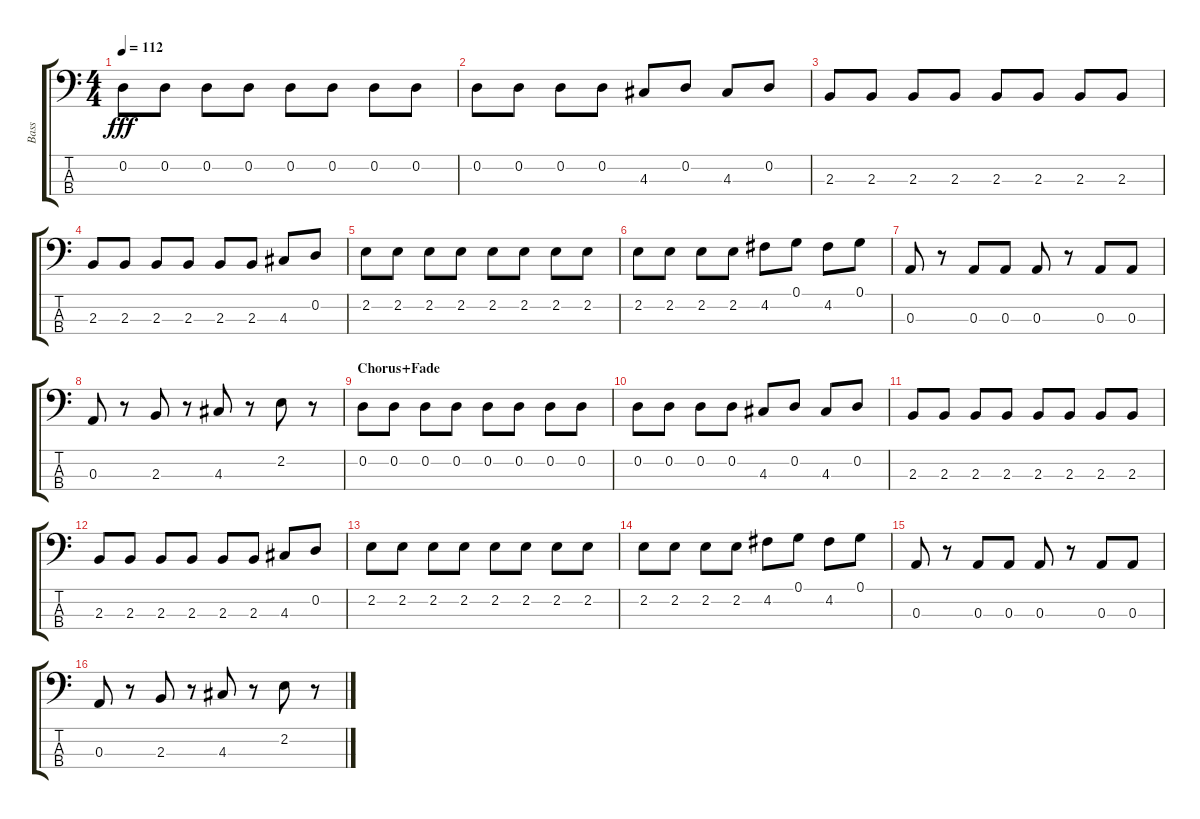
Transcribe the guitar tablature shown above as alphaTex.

\track ("Bass" "Bass") {instrument electricbassfinger}
\staff {score tabs}
\tuning (G2 D2 A1 E1) {hide}
\ts (4 4)
\tempo 112
\clef f4
\ks c
0.2.8{dy fff} 0.2.8 0.2.8 0.2.8 0.2.8 0.2.8 0.2.8 0.2.8 |
0.2.8 0.2.8 0.2.8 0.2.8 4.3.8 0.2.8 4.3.8 0.2.8 |
2.3.8 2.3.8 2.3.8 2.3.8 2.3.8 2.3.8 2.3.8 2.3.8 |
2.3.8 2.3.8 2.3.8 2.3.8 2.3.8 2.3.8 4.3.8 0.2.8 |
2.2.8 2.2.8 2.2.8 2.2.8 2.2.8 2.2.8 2.2.8 2.2.8 |
2.2.8 2.2.8 2.2.8 2.2.8 4.2.8 0.1.8 4.2.8 0.1.8 |
0.3.8 r.8 0.3.8 0.3.8 0.3.8 r.8 0.3.8 0.3.8 |
0.3.8 r.8 2.3.8 r.8 4.3.8 r.8 2.2.8 r.8 |
\section ("" "Chorus+Fade")
0.2.8 0.2.8 0.2.8 0.2.8 0.2.8 0.2.8 0.2.8 0.2.8 |
0.2.8 0.2.8 0.2.8 0.2.8 4.3.8 0.2.8 4.3.8 0.2.8 |
2.3.8 2.3.8 2.3.8 2.3.8 2.3.8 2.3.8 2.3.8 2.3.8 |
2.3.8 2.3.8 2.3.8 2.3.8 2.3.8 2.3.8 4.3.8 0.2.8 |
2.2.8 2.2.8 2.2.8 2.2.8 2.2.8 2.2.8 2.2.8 2.2.8 |
2.2.8 2.2.8 2.2.8 2.2.8 4.2.8 0.1.8 4.2.8 0.1.8 |
0.3.8 r.8 0.3.8 0.3.8 0.3.8 r.8 0.3.8 0.3.8 |
0.3.8 r.8 2.3.8 r.8 4.3.8 r.8 2.2.8 r.8
